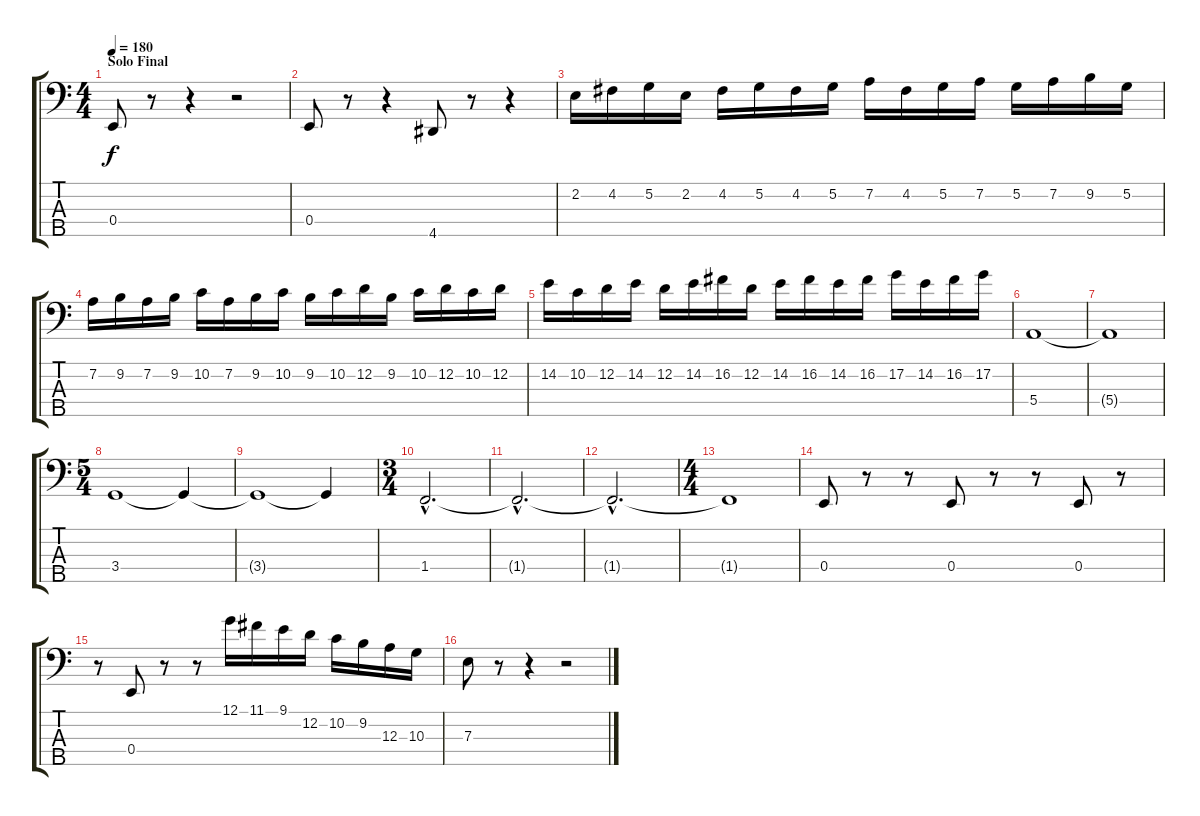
\track "" {instrument electricbassfinger}
\staff {score tabs}
\tuning (G2 D2 A1 E1 B0) {hide}
\ts (4 4)
\section ("" "Solo Final")
\tempo 180
\clef f4
\ks c
0.4.8{dy f} r.8 r.4 r.2 |
0.4.8 r.8 r.4 4.5.8 r.8 r.4 |
2.2.16 4.2.16 5.2.16 2.2.16 4.2.16 5.2.16 4.2.16 5.2.16 7.2.16 4.2.16 5.2.16 7.2.16 5.2.16 7.2.16 9.2.16 5.2.16 |
7.2.16 9.2.16 7.2.16 9.2.16 10.2.16 7.2.16 9.2.16 10.2.16 9.2.16 10.2.16 12.2.16 9.2.16 10.2.16 12.2.16 10.2.16 12.2.16 |
14.2.16 10.2.16 12.2.16 14.2.16 12.2.16 14.2.16 16.2.16 12.2.16 14.2.16 16.2.16 14.2.16 16.2.16 17.2.16 14.2.16 16.2.16 17.2.16 |
5.4.1 |
5.4{t}.1 |
\ts (5 4)
3.4.1 3.4{t}.4 |
3.4{t}.1 3.4{t}.4 |
\ts (3 4)
1.4{hac}.2{d} |
1.4{hac t}.2{d} |
1.4{hac t}.2{d} |
\ts (4 4)
1.4{t}.1 |
0.4.8 r.8 r.8 0.4.8 r.8 r.8 0.4.8 r.8 |
r.8 0.4.8 r.8 r.8 12.1.16 11.1.16 9.1.16 12.2.16 10.2.16 9.2.16 12.3.16 10.3.16 |
7.3.8 r.8 r.4 r.2
